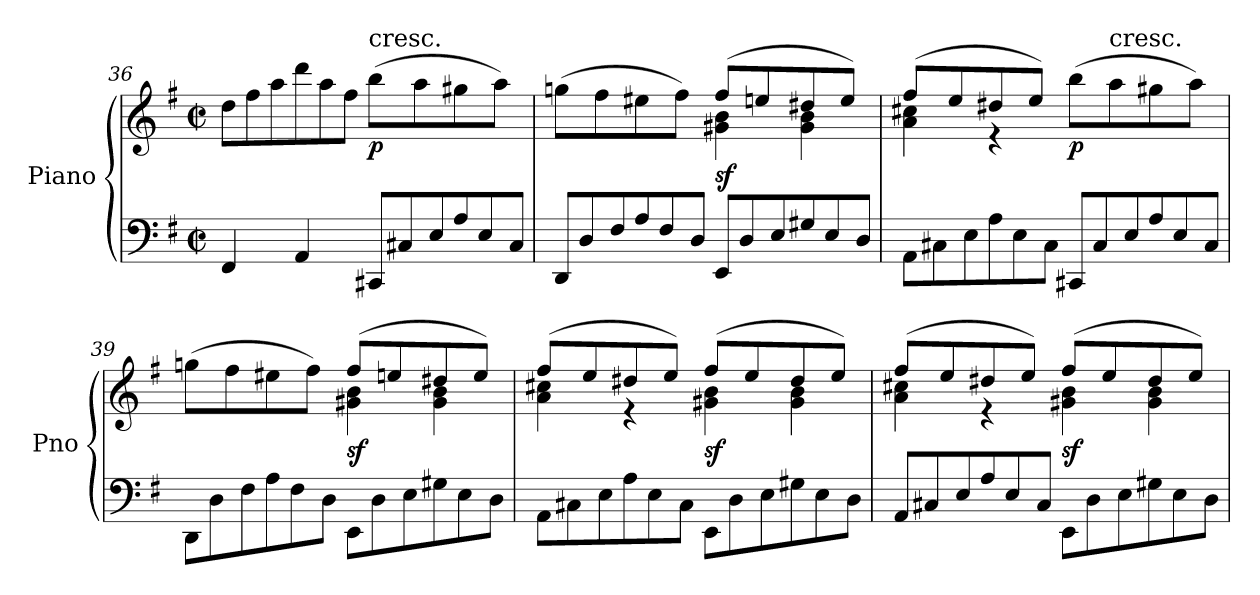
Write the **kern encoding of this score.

**kern	**kern	**dynam
*part1	*part1	*part1
*staff2	*staff1	*staff1/2
*I"Piano	*	*
*I'Pno	*	*
!!LO:LB:g=z
*clefF4	*clefG2	*
*k[f#]	*k[f#]	*
*G:	*G:	*
*M2/2	*M2/2	*
*met(c|)	*met(c|)	*
*	*Xtuplet	*
=36	=36	=36
4FF#/	12dd\L	.
.	12ff#\	.
.	12aa\	.
4AA/	12ddd\	.
.	12aa\	.
.	12ff#\J	.
*Xtuplet	*	*
!	!LO:TX:a:t=cresc.	!
!	!	!LO:DY:b
12CC#X/L	(8bb\L	p
12C#X/	.	.
.	8aa\	.
12E/	.	.
12A/	8gg#X\	.
12E/	.	.
.	8aa\J)	.
12C#/J	.	.
!!LO:LB:g=z
=37	=37	=37
*	*^	*
12DD/L	(8ggn\L	2ryy	.
12D/	.	.	.
.	8ff#\	.	.
12F#/	.	.	.
12A/	8ee#X\	.	.
12F#/	.	.	.
.	8ff#\J)	.	.
12D/J	.	.	.
!	!	!	!LO:DY:b
12EE/L	(8ff#/L	4g#X\ 4b\	sf
12D/	.	.	.
.	8een/	.	.
12E/	.	.	.
12G#X/	8dd#X/	4g#\ 4b\	.
12E/	.	.	.
.	8ee/J)	.	.
12D/J	.	.	.
=38	=38	=38	=38
12AA\L	(8ff#/L	4a\ 4cc#X\	.
12C#X\	.	.	.
.	8ee/	.	.
12E\	.	.	.
12A\	8dd#X/	4re	.
12E\	.	.	.
.	8ee/J)	.	.
12C#\J	.	.	.
!	!	!	!LO:DY:b
12CC#X/L	(8bb\L	2ryy	p
12C#/	.	.	.
!	!LO:TX:a:t=cresc.	!	!
.	8aa\	.	.
12E/	.	.	.
12A/	8gg#X\	.	.
12E/	.	.	.
.	8aa\J)	.	.
12C#/J	.	.	.
=39	=39	=39	=39
12DD\L	(8ggn\L	2ryy	.
12D\	.	.	.
.	8ff#\	.	.
12F#\	.	.	.
12A\	8ee#X\	.	.
12F#\	.	.	.
.	8ff#\J)	.	.
12D\J	.	.	.
!	!	!	!LO:DY:b
12EE\L	(8ff#/L	4g#X\ 4b\	sf
12D\	.	.	.
.	8een/	.	.
12E\	.	.	.
12G#X\	8dd#X/	4g#\ 4b\	.
12E\	.	.	.
.	8ee/J)	.	.
12D\J	.	.	.
!!LO:LB:g=z	!!
=40	=40	=40	=40
12AA\L	(8ff#/L	4a\ 4cc#X\	.
12C#X\	.	.	.
.	8ee/	.	.
12E\	.	.	.
12A\	8dd#X/	4re	.
12E\	.	.	.
.	8ee/J)	.	.
12C#\J	.	.	.
!	!	!	!LO:DY:b
12EE\L	(8ff#/L	4g#X\ 4b\	sf
12D\	.	.	.
.	8ee/	.	.
12E\	.	.	.
12G#X\	8dd#/	4g#\ 4b\	.
12E\	.	.	.
.	8ee/J)	.	.
12D\J	.	.	.
!!LO:PB:g=z	!!
=41	=41	=41	=41
12AA/L	(8ff#/L	4a\ 4cc#X\	.
12C#X/	.	.	.
.	8ee/	.	.
12E/	.	.	.
12A/	8dd#X/	4re	.
12E/	.	.	.
.	8ee/J)	.	.
12C#/J	.	.	.
!	!	!	!LO:DY:b
12EE\L	(8ff#/L	4g#X\ 4b\	sf
12D\	.	.	.
.	8ee/	.	.
12E\	.	.	.
12G#X\	8dd#/	4g#\ 4b\	.
12E\	.	.	.
.	8ee/J)	.	.
12D\J	.	.	.
*	*v	*v	*
=	=	=
*-	*-	*-
